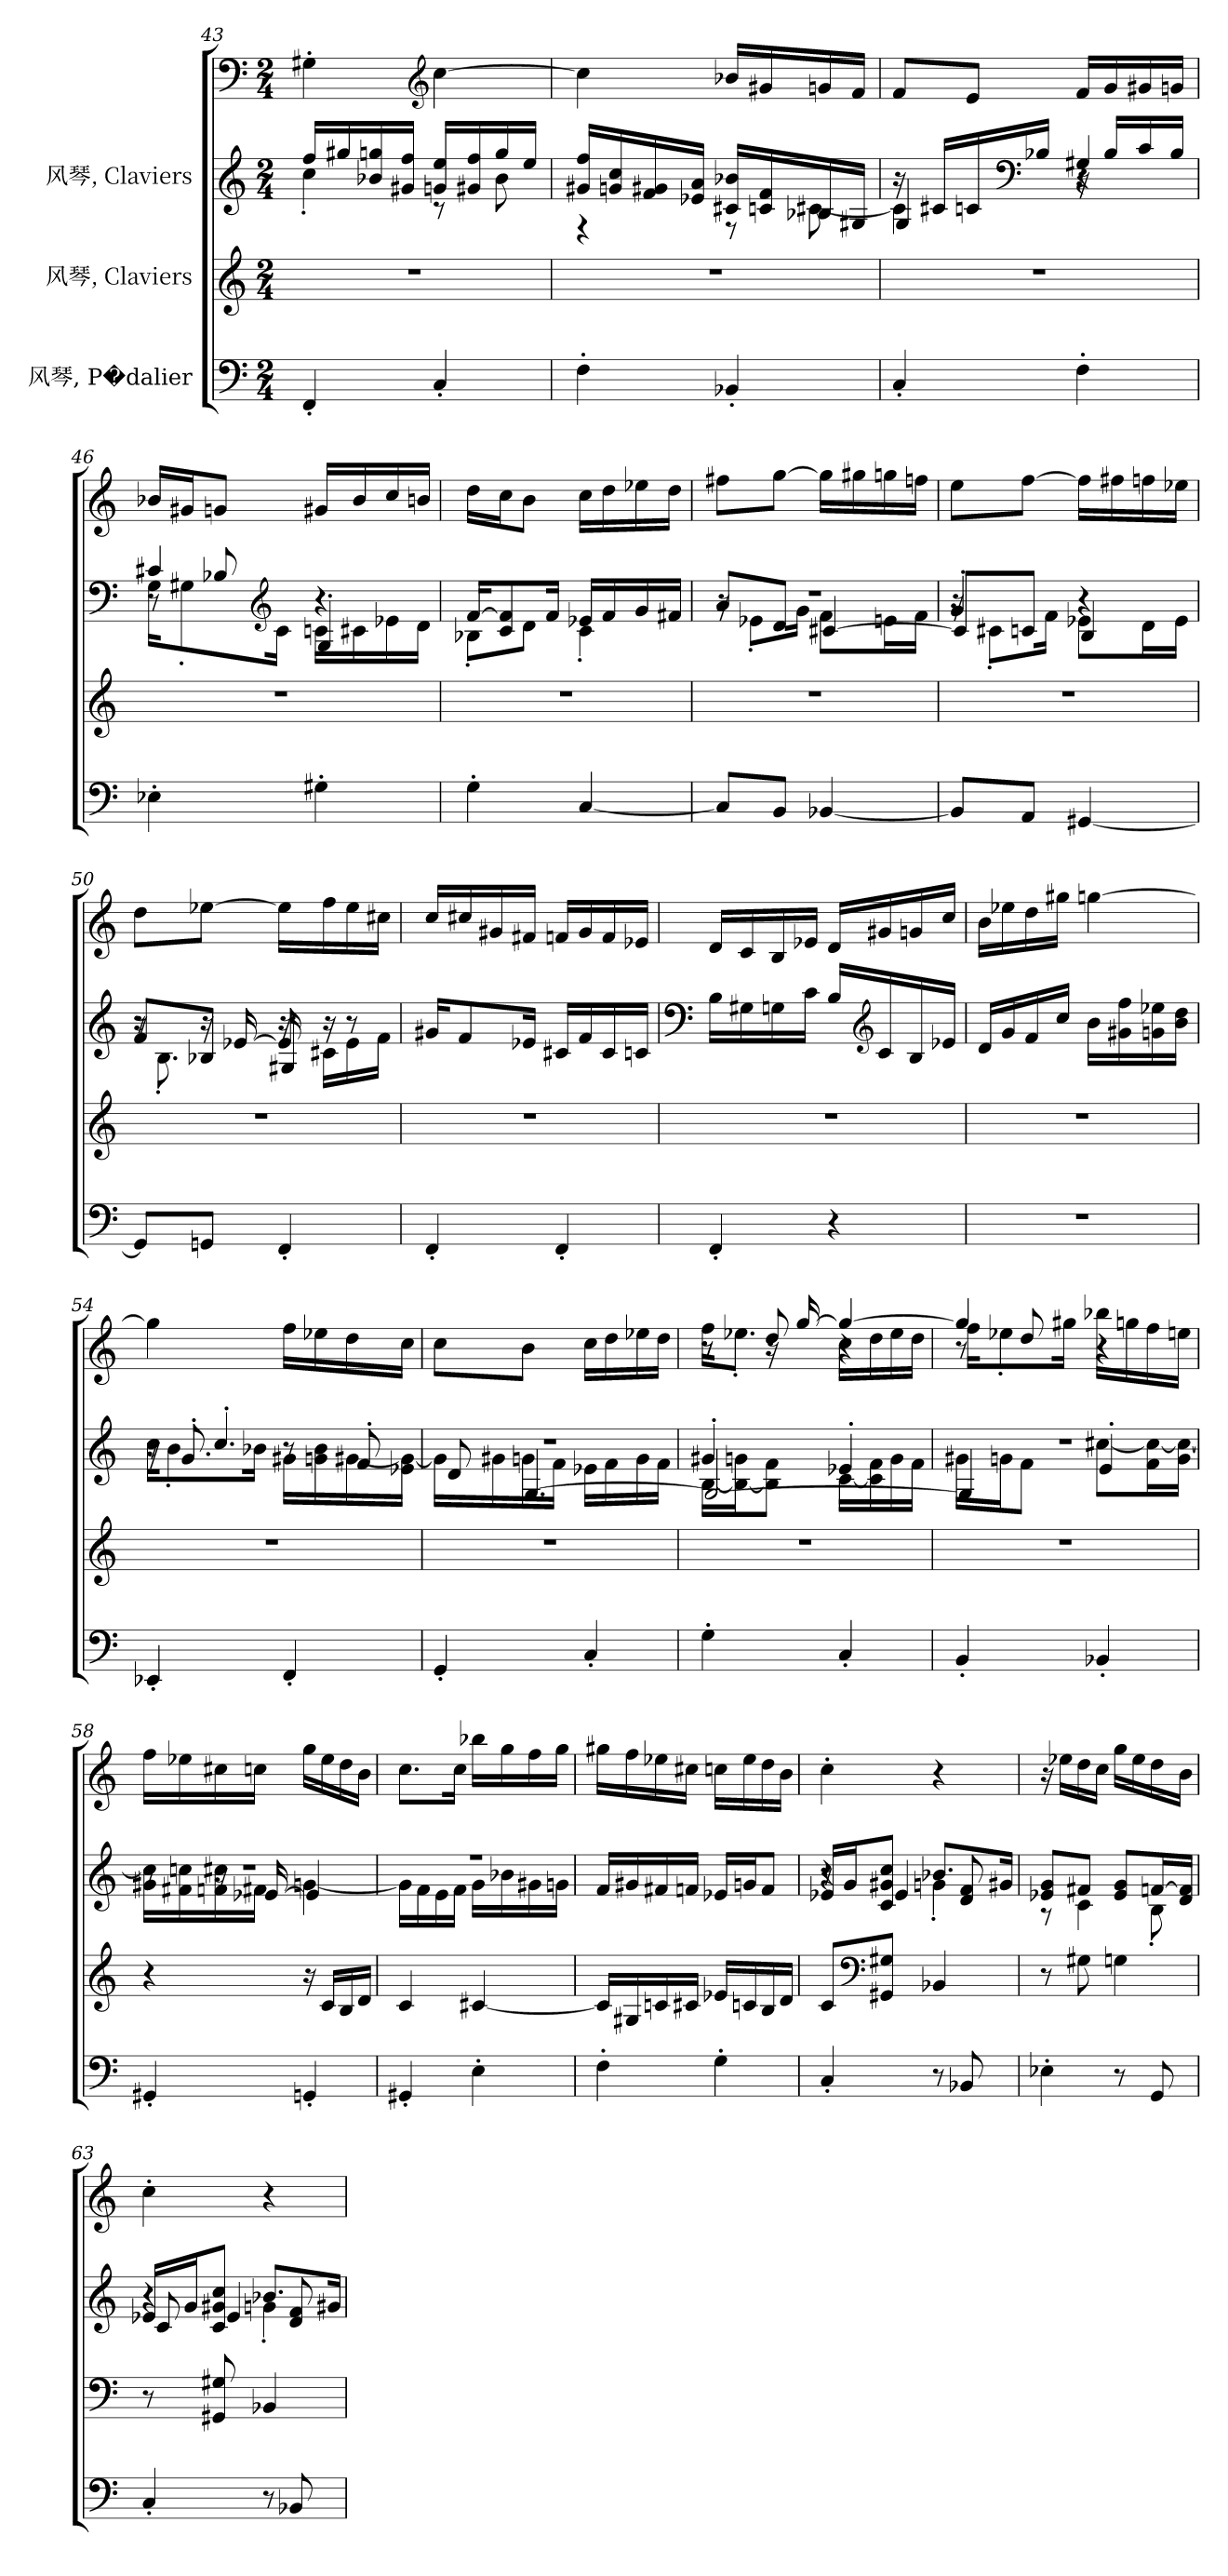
**kern	**kern	**kern	**kern
*part3	*part2	*part1	*part1
*staff4	*staff3	*staff2	*staff1
*I"风琴, P�dalier	*I"风琴, Claviers	*I"风琴, Claviers	*
*clefF4	*clefG2	*clefG2	*clefF4
*k[]	*k[]	*k[]	*k[]
*M2/4	*M2/4	*M2/4	*M2/4
=43	=43	=43	=43
*	*	*^	*
4FF'/	2r	16ff/LL	4cc'\	4G#X'\
.	.	16gg#X/	.	.
.	.	16b-X/ 16ggn/	.	.
.	.	16g#X/ 16ff/JJ	.	.
*	*	*	*	*clefG2
4C'/	.	16gn/ 16ee/LL	8r	[4cc\
.	.	16g#X/ 16ff/	.	.
.	.	16gg/	8b-\	.
.	.	16ee/JJ	.	.
!!LO:LB:g=z
=44	=44	=44	=44	=44
4F'\	2r	16g#X/ 16ff/LL	4r	4cc\]
.	.	16gn/ 16cc/	.	.
.	.	16f/ 16g#X/	.	.
.	.	16e-X/ 16a/JJ	.	.
4BB-X'/	.	16c#X/ 16b-X/LL	8r	16b-X/LL
.	.	16cn/ 16f/	.	16g#X/
.	.	16B-X/	[8c#X\	16gn/
.	.	16G#X/JJ	.	16f/JJ
=45	=45	=45	=45	=45
*	*	*	*^	*
4C'/	2r	16r	4c#\]	4G/	8f/L
.	.	16c#X/LL	.	.	.
.	.	16cn/	.	.	8e/J
*	*	*clefF4	*	*	*
.	.	16B-X/JJ	.	.	.
4F'\	.	16r	4r	4G#X/	16f/LL
.	.	16B-/LL	.	.	16g/
.	.	16c/	.	.	16g#X/
.	.	16B-/JJ	.	.	16gn/JJ
!!LO:LB:g=z
=46	=46	=46	=46	=46	=46
4E-X'\	2r	4c#X/	16G\KL	8r	16b-X/LL
.	.	.	8G#X'\	.	16g#X/J
.	.	.	.	8B-X/	8gn/J
*	*	*clefG2	*	*	*
.	.	.	16c#\Jk	.	.
4G#X'\	.	4r	16cn\LL	4G#'/	16g#X/LL
.	.	.	16c#X\	.	16b-/
.	.	.	16e-X\	.	16cc/
.	.	.	16d\JJ	.	16bn/JJ
*	*	*	*v	*v	*
=47	=47	=47	=47	=47
4G'\	2r	[16f/KL	8B-X'\L	16dd\LL
.	.	8c/ 8f/]	.	16cc\J
.	.	.	8d\J	8b\J
.	.	16f/Jk	.	.
[4C/	.	16e-X/LL	4c'\	16cc\LL
.	.	16f/	.	16dd\
.	.	16g/	.	16ee-X\
.	.	16f#X/JJ	.	16dd\JJ
=48	=48	=48	=48	=48
*	*	*	*^	*
8C/L]	2r	2r	16r	8a/L	8ff#X\L
.	.	.	8e-X'\L	.	.
8BB/J	.	.	.	8d/J	[8gg\J
.	.	.	16g\Jk	.	.
[4BB-X/	.	.	8f\L	[4c#X/	16gg\LL]
.	.	.	.	.	16gg#X\
.	.	.	16en\L	.	16ggn\
.	.	.	16f\JJ	.	16ffn\JJ
!!LO:PB:g=z
=49	=49	=49	=49	=49	=49
8BB-/L]	2r	4g'/	16r	8c#/L]	8ee\L
.	.	.	8c#X'\L	.	.
8AA/J	.	.	.	8cn/J	[8ff\J
.	.	.	16f\Jk	.	.
[4GG#X/	.	4r	8e-X\L	4B/	16ff\LL]
.	.	.	.	.	16ff#X\
.	.	.	16d\L	.	16ffn\
.	.	.	16e-\JJ	.	16ee-X\JJ
=50	=50	=50	=50	=50	=50
8GG#/L]	2r	8r	16r	8f/L	8dd\L
.	.	.	8.B'\	.	.
8GGn/J	.	16r	.	8B-X/J	[8ee-X\J
.	.	[16e-X/	.	.	.
4FF'/	.	16e-/]	16r	4G#X'/	16ee-\LL]
.	.	16r	16c#X\LL	.	16ff\
.	.	8r	16e-\	.	16ee-\
.	.	.	16f\JJ	.	16cc#X\JJ
*	*	*v	*v	*v	*
=51	=51	=51	=51
4FF'/	2r	16g#X/KL	16cc/LL
.	.	8f/	16cc#X/
.	.	.	16g#X/
.	.	16e-X/Jk	16f#X/JJ
4FF'/	.	16c#X/LL	16fn/LL
.	.	16f/	16g#/
.	.	16c#/	16f/
.	.	16cn/JJ	16e-X/JJ
!!LO:LB:g=z
=52	=52	=52	=52
*	*	*clefF4	*
4FF'/	2r	16B\LL	16d/LL
.	.	16G#X\	16c/
.	.	16Gn\	16B/
.	.	16c\JJ	16e-X/JJ
4r	.	16B/LL	16d/LL
*	*	*clefG2	*
.	.	16c/	16g#X/
.	.	16B/	16gn/
.	.	16e-X/JJ	16cc/JJ
=53	=53	=53	=53
2r	2r	16d/LL	16b\LL
.	.	16g/	16ee-X\
.	.	16f/	16dd\
.	.	16cc/JJ	16gg#X\JJ
.	.	16b\LL	[4ggn\
.	.	16g#X\ 16ff\	.
.	.	16gn\ 16ee-X\	.
.	.	16b\ 16dd\JJ	.
=54	=54	=54	=54
*	*	*^	*
*	*	*	*^	*
4EE-X'/	2r	8r	16cc\KL	16r	4gg\]
.	.	.	8b'\	8.g'/	.
.	.	4.cc'/	.	.	.
.	.	.	16b-X\Jk	.	.
4FF'/	.	.	16g#X\LL	8r	16ff\LL
.	.	.	16gn\ 16b-\	.	16ee-X\
.	.	.	[16g#X\	8f'/	16dd\
.	.	.	16e-X\ 16g#\_JJ	.	16cc\JJ
!!LO:LB:g=z
=55	=55	=55	=55	=55	=55
4GG'/	2r	2r	16g#\LL]	8d/	8cc\L
.	.	.	16g#X\	.	.
.	.	.	16gn\	[4.G/	8b\J
.	.	.	16f\JJ	.	.
4C'/	.	.	16e-X\LL	.	16cc\LL
.	.	.	16f\	.	16dd\
.	.	.	16g\	.	16ee-X\
.	.	.	16f\JJ	.	16dd\JJ
=56	=56	=56	=56	=56	=56
*	*	*	*	*	*^
*	*	*	*	*	*	*^
4G'\	2r	4g#X'/	[16B\LL	2G/_	8r	16ff\KL	8r
.	.	.	16B\_ 16gn\J	.	.	8.ee-X'\J	.
.	.	.	8B\] 8f\J	.	16r	.	8dd/
.	.	.	.	.	[16gg/	.	.
4C'/	.	4e-X'/	[16c\LL	.	4gg/_	16cc\LL	4r
.	.	.	16c\] 16f\	.	.	16dd\	.
.	.	.	16g\	.	.	16ee-\	.
.	.	.	16f\JJ	.	.	16dd\JJ	.
=57	=57	=57	=57	=57	=57	=57	=57
4BB'/	2r	2r	16g#X\LL	4G/]	4gg/]	16ff\KL	8r
.	.	.	16gn\J	.	.	8ee-X'\	.
.	.	.	8f\J	.	.	.	8dd/
.	.	.	.	.	.	16gg#X\Jk	.
4BB-X'/	.	.	[8cc#X\L	4e'/	4r	16bb-X\LL	4r
.	.	.	.	.	.	16ggn\	.
.	.	.	16f\ 16cc#\_L	.	.	16ff\	.
.	.	.	16g\ 16cc#\_JJ	.	.	16een\JJ	.
*	*	*	*	*	*v	*v	*v
!!LO:PB:g=z
=58	=58	=58	=58	=58	=58
4GG#X'/	4r	2r	16g#X\ 16cc#\]LL	8r	16ff\LL
.	.	.	16f#X\ 16ccn\	.	16ee-X\
.	.	.	16fn\ 16cc#X\	16r	16cc#X\
.	.	.	16f#X\JJ	[16e-X/	16ccn\JJ
4GGn'/	16r	.	[4gn\	4e-/]	16gg\LL
.	16c/LL	.	.	.	16ee-\
.	16B/	.	.	.	16dd\
.	16d/JJ	.	.	.	16b\JJ
*	*	*	*v	*v	*
=59	=59	=59	=59	=59
4GG#X'/	4c/	2r	16g\LL]	8.cc\L
.	.	.	16f\	.
.	.	.	16e\	.
.	.	.	16f\JJ	16cc\Jk
4E'\	[4c#X/	.	16g\LL	16bb-X\LL
.	.	.	16b-X\	16gg\
.	.	.	16g#X\	16ff\
.	.	.	16gn\JJ	16gg\JJ
*	*	*v	*v	*
=60	=60	=60	=60
4F'\	16c#/LL]	16f/LL	16gg#X\LL
.	16G#X/	16g#X/	16ff\
.	16cn/	16f#X/	16ee-X\
.	16c#X/JJ	16fn/JJ	16cc#X\JJ
4G'\	16e-X/LL	16e-X/LL	16ccn\LL
.	16cn/	16gn/J	16ee-\
.	16B/	8f/J	16dd\
.	16d/JJ	.	16b\JJ
!!LO:LB:g=z
=61	=61	=61	=61
*	*	*^	*
*	*	*	*^	*
4C'/	8c/L	16e-X/LL	4r	8r	4cc'\
.	.	16g/J	.	.	.
*	*clefF4	*	*	*	*
.	8GG#X/ 8G#X/J	8c/ 8g#X/ 8cc/J	.	4e-/	.
8r	4BB-X/	8.b-X/L	4gn'\	.	4r
8BB-X/	.	.	.	8d/ 8f/	.
.	.	16g#X/Jk	.	.	.
*	*	*	*v	*v	*
=62	=62	=62	=62	=62
4E-X'\	8r	8e-X/ 8g/L	8r	16r
.	.	.	.	16ee-X\LL
.	8G#X\	8f#X/J	4c\	16dd\
.	.	.	.	16cc\JJ
8r	4Gn\	8e-/ 8g/L	.	16gg\LL
.	.	.	.	16ee-\
8GG/	.	[16fn/L	8B'\	16dd\
.	.	16d/ 16f/]JJ	.	16b\JJ
=63	=63	=63	=63	=63
*	*	*	*^	*
4C'/	8r	16e-X/LL	4r	8c/	4cc'\
.	.	16g/J	.	.	.
.	8GG#X/ 8G#X/	8c/ 8g#X/ 8cc/J	.	4e-/	.
8r	4BB-X/	8.b-X/L	4gn'\	.	4r
8BB-X/	.	.	.	8d/ 8f/	.
.	.	16g#X/Jk	.	.	.
*	*	*v	*v	*v	*
=	=	=	=
*-	*-	*-	*-
